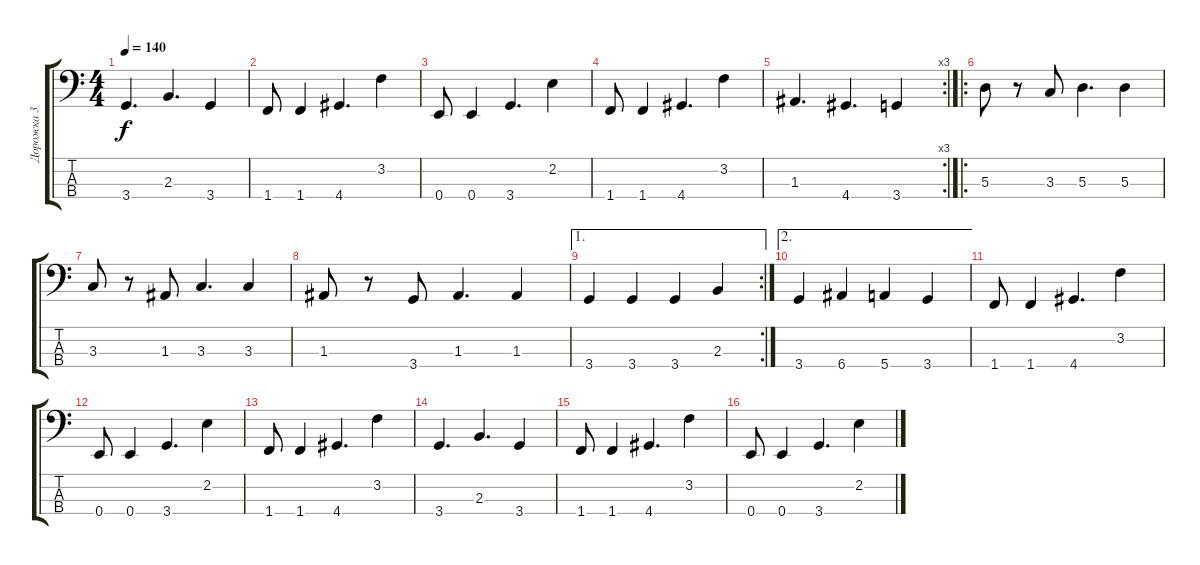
\track ("Дорожка 3" "Дорожка 3") {instrument electricbassfinger}
\staff {score tabs}
\tuning (G2 D2 A1 E1) {hide}
\ts (4 4)
\tempo 140
\clef f4
\ks c
3.4.4{d dy f} 2.3.4{d} 3.4.4 |
1.4.8 1.4.4 4.4.4{d} 3.2.4 |
0.4.8 0.4.4 3.4.4{d} 2.2.4 |
1.4.8 1.4.4 4.4.4{d} 3.2.4 |
\rc 3
1.3.4{d} 4.4.4{d} 3.4.4 |
\ro
5.3.8 r.8 3.3.8 5.3.4{d} 5.3.4 |
3.3.8 r.8 1.3.8 3.3.4{d} 3.3.4 |
1.3.8 r.8 3.4.8 1.3.4{d} 1.3.4 |
\ae 1
\rc 2
3.4.4 3.4.4 3.4.4 2.3.4 |
\ae 2
3.4.4 6.4.4 5.4.4 3.4.4 |
1.4.8 1.4.4 4.4.4{d} 3.2.4 |
0.4.8 0.4.4 3.4.4{d} 2.2.4 |
1.4.8 1.4.4 4.4.4{d} 3.2.4 |
3.4.4{d} 2.3.4{d} 3.4.4 |
1.4.8 1.4.4 4.4.4{d} 3.2.4 |
0.4.8 0.4.4 3.4.4{d} 2.2.4
